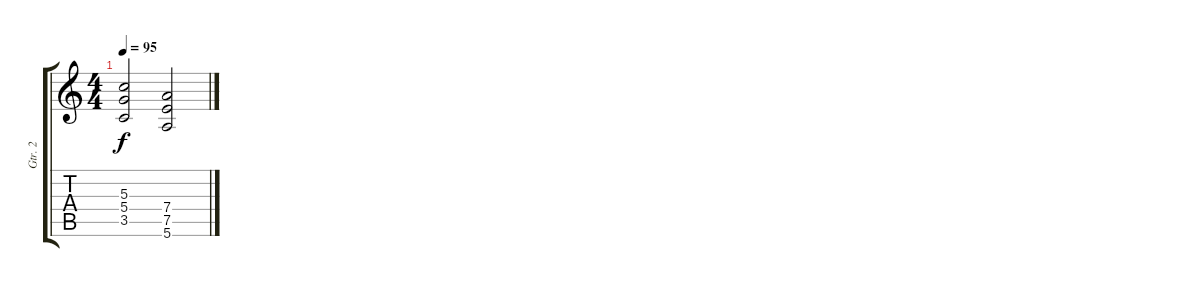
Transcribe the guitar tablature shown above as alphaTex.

\track ("Gtr. 2" "Gtr. 2") {instrument acousticguitarsteel}
\staff {score tabs}
\tuning (E4 B3 G3 D3 A2 E2) {hide}
\ts (4 4)
\tempo 95
\clef g2
\ks c
(5.3 5.4 3.5).2{dy f} (7.4 7.5 5.6).2
